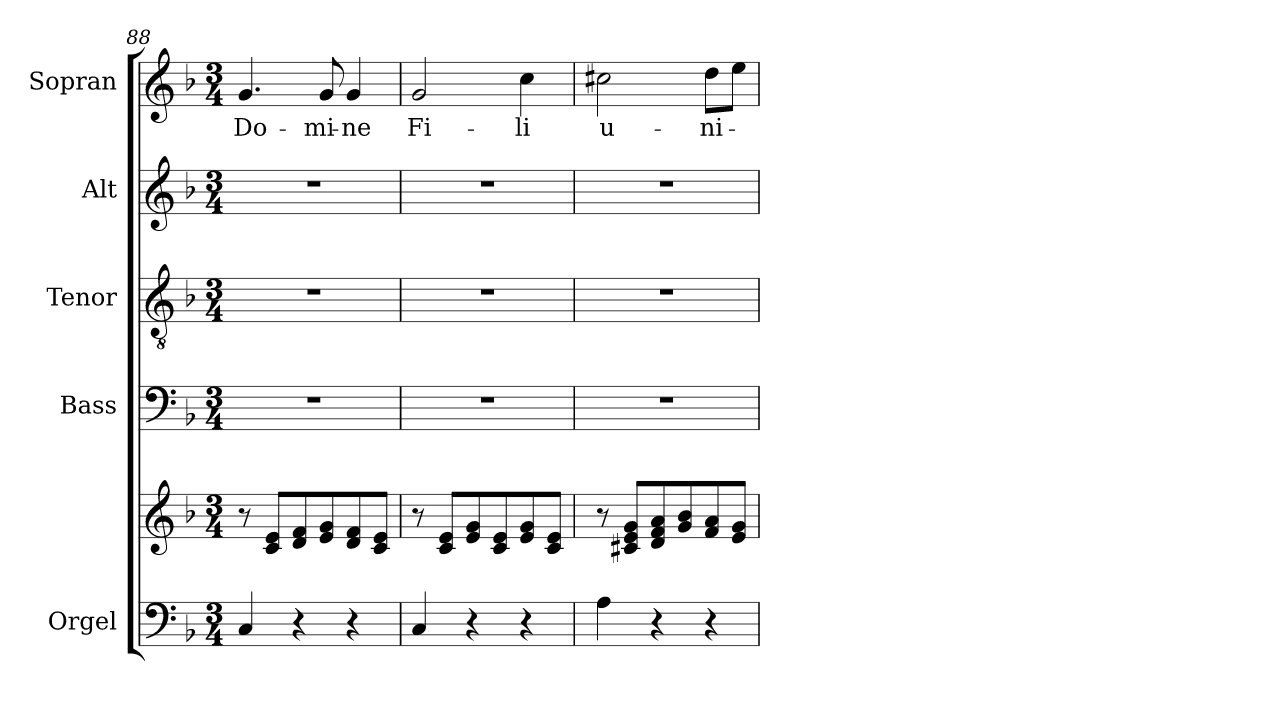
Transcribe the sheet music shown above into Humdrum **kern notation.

**kern	**kern	**kern	**kern	**kern	**kern	**text
*part5	*part5	*part4	*part3	*part2	*part1	*part1
*staff6	*staff5	*staff4	*staff3	*staff2	*staff1	*staff1
*I"Orgel	*	*I"Bass	*I"Tenor	*I"Alt	*I"Sopran	*
*I'Org.	*	*I'B.	*I'T.	*I'A.	*I'S.	*
*clefF4	*clefG2	*clefF4	*clefGv2	*clefG2	*clefG2	*
*k[b-]	*k[b-]	*k[b-]	*k[b-]	*k[b-]	*k[b-]	*
*F:	*F:	*F:	*F:	*F:	*F:	*
*M3/4	*M3/4	*M3/4	*M3/4	*M3/4	*M3/4	*
=88	=88	=88	=88	=88	=88	=88
!	!	!	!	!	!	!LO:LY:b
4C/	8r	2.r	2.r	2.r	4.g/	Do-
.	8c/ 8e/L	.	.	.	.	.
4r	8d/ 8f/	.	.	.	.	.
!	!	!	!	!	!	!LO:LY:b
.	8e/ 8g/	.	.	.	8g/	-mi-
!	!	!	!	!	!	!LO:LY:b
4r	8d/ 8f/	.	.	.	4g/	-ne
.	8c/ 8e/J	.	.	.	.	.
=89	=89	=89	=89	=89	=89	=89
!	!	!	!	!	!	!LO:LY:b
4C/	8r	2.r	2.r	2.r	2g/	Fi-
.	8c/ 8e/L	.	.	.	.	.
4r	8e/ 8g/	.	.	.	.	.
.	8c/ 8e/	.	.	.	.	.
!	!	!	!	!	!	!LO:LY:b
4r	8e/ 8g/	.	.	.	4cc\	-li
.	8c/ 8e/J	.	.	.	.	.
=90	=90	=90	=90	=90	=90	=90
!	!	!	!	!	!	!LO:LY:b
4A\	8r	2.r	2.r	2.r	2cc#X\	u-
.	8c#X/ 8e/ 8g/L	.	.	.	.	.
4r	8d/ 8f/ 8a/	.	.	.	.	.
.	8g/ 8b-/	.	.	.	.	.
!	!	!	!	!	!	!LO:LY:b
4r	8f/ 8a/	.	.	.	8dd\L	-ni-
.	8e/ 8g/J	.	.	.	8ee\J	.
=	=	=	=	=	=	=
*-	*-	*-	*-	*-	*-	*-
